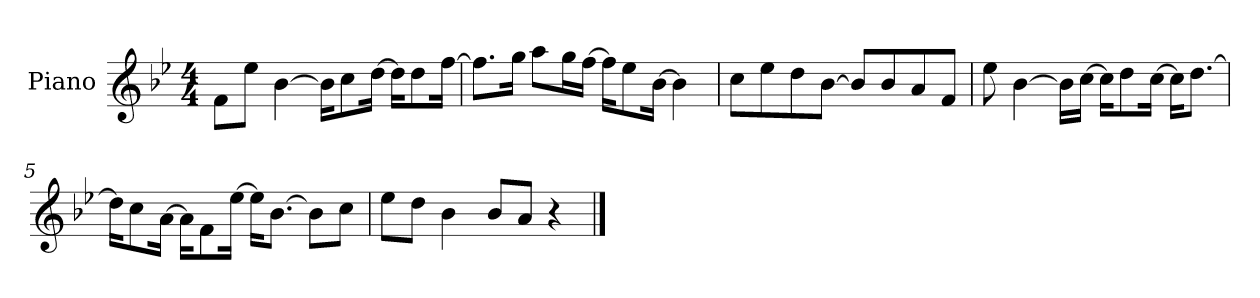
**kern
*part1
*staff1
*I"Piano
*I'P-no
*clefG2
*k[b-e-]
*M4/4
*MM90
=1
8f\L
8ee-\J
[4b-\
16b-\KL]
8cc\
[16dd\Jk
16dd\KL]
8dd\
[16ff\Jk
=2
8.ff\L]
16gg\Jk
8aa\L
16gg\L
[16ff\JJ
16ff\KL]
8ee-\
[16b-\Jk
4b-\]
=3
8cc\L
8ee-\
8dd\
[8b-\J
8b-/L]
8b-/
8a/
8f/J
=4
8ee-\
[4b-\
16b-\LL]
[16cc\JJ
16cc\KL]
8dd\
[16cc\Jk
16cc\KL]
[8.dd\J
!!LO:LB:g=z
=5
16dd\KL]
8cc\
[16a\Jk
16a\KL]
8f\
[16ee-\Jk
16ee-\KL]
[8.b-\J
8b-\L]
8cc\J
=6
8ee-\L
8dd\J
4b-\
8b-/L
8a/J
4r
==
*-
